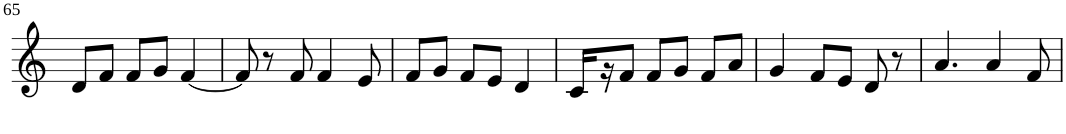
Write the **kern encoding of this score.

**kern
*part1
*staff1
*I"Violin
!!LO:PB:g=z
*clefG2
*k[]
*M3/4
=65
8d/L
8f/J
8f/L
8g/J
[4f/
=66
8f/]
8r
8f/
4f/
8e/
=67
8f/L
8g/J
8f/L
8e/J
4d/
=68
16c/LL
16r
8f/J
8f/L
8g/J
8f/L
8a/J
=69
4g/
8f/L
8e/J
8d/
8r
=70
4.a/
4a/
8f/
=
*-
